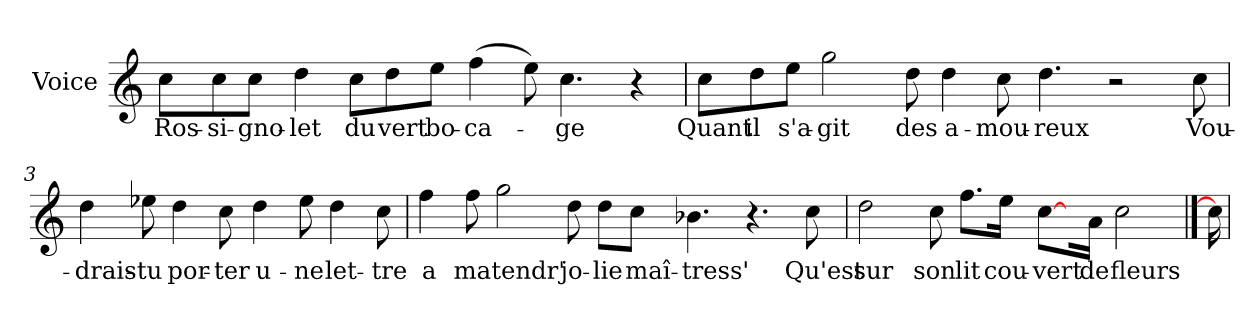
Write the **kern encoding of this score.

**kern	**text
*part1	*part1
*staff1	*staff1
*I"Voice	*
*I'V	*
*clefG2	*
*k[]	*
*C:	*
=1	=1
8cc\L	Ros-
8cc\	-si-
8cc\J	-gno-
4dd\	-let
8cc\L	du
8dd\	vert
8ee\J	bo-
(>4ff\	-ca-
8ee\)	.
4.cc\	-ge
4r	.
=2	=2
8cc\L	Quant
8dd\	il
8ee\J	s'a-
2gg\	-git
8dd\	des
4dd\	a-
8cc\	-mou-
4.dd\	-reux
2r	.
8cc\	Vou-
!!LO:LB:g=z
=3	=3
*MM143	*
4dd\	-drais-
8ee-X\	-tu
4dd\	por-
8cc\	-ter
4dd\	u-
8ee-\	-ne
4dd\	let-
8cc\	-tre
=4	=4
4ff\	a
8ff\	ma
2gg\	tendr'
8dd\	jo-
8dd\L	-lie
8cc\J	maî-
4.b-X\	-tress'
4.r	.
*MM98	*
8cc\	Qu'est
=5	=5
2dd\	sur
8cc\	son
8.ff\L	lit
16ee\Jk	cou-
[8cc\L	-vert
16ryy	.
16a\Jk	de
2cc\	fleurs
==6	==6
16cc\L]	.
=	=
*-	*-
